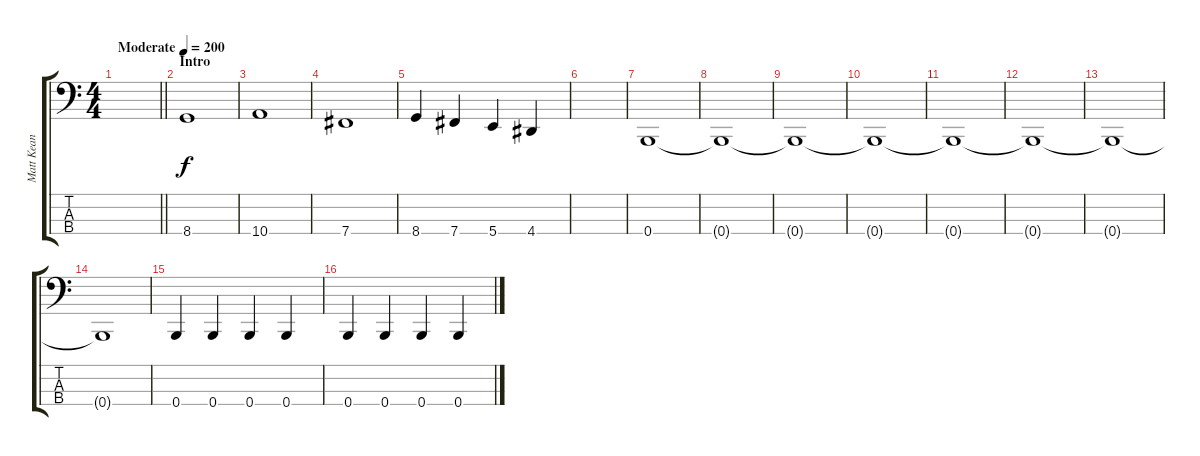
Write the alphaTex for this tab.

\track ("Matt Kean" "Matt Kean") {instrument electricbasspick}
\staff {score tabs}
\tuning (E2 B1 Gb1 B0) {hide}
\ts (4 4)
\tempo (200 "Moderate")
\clef f4
\barLineRight lightlight
\ks c
|
\section ("" "Intro")
8.4.1 |
10.4.1 |
7.4.1 |
8.4.4 7.4.4 5.4.4 4.4.4 |
|
0.4.1 |
0.4{t}.1 |
0.4{t}.1 |
0.4{t}.1 |
0.4{t}.1 |
0.4{t}.1 |
0.4{t}.1 |
0.4{t}.1 |
0.4.4 0.4.4 0.4.4 0.4.4 |
0.4.4 0.4.4 0.4.4 0.4.4
